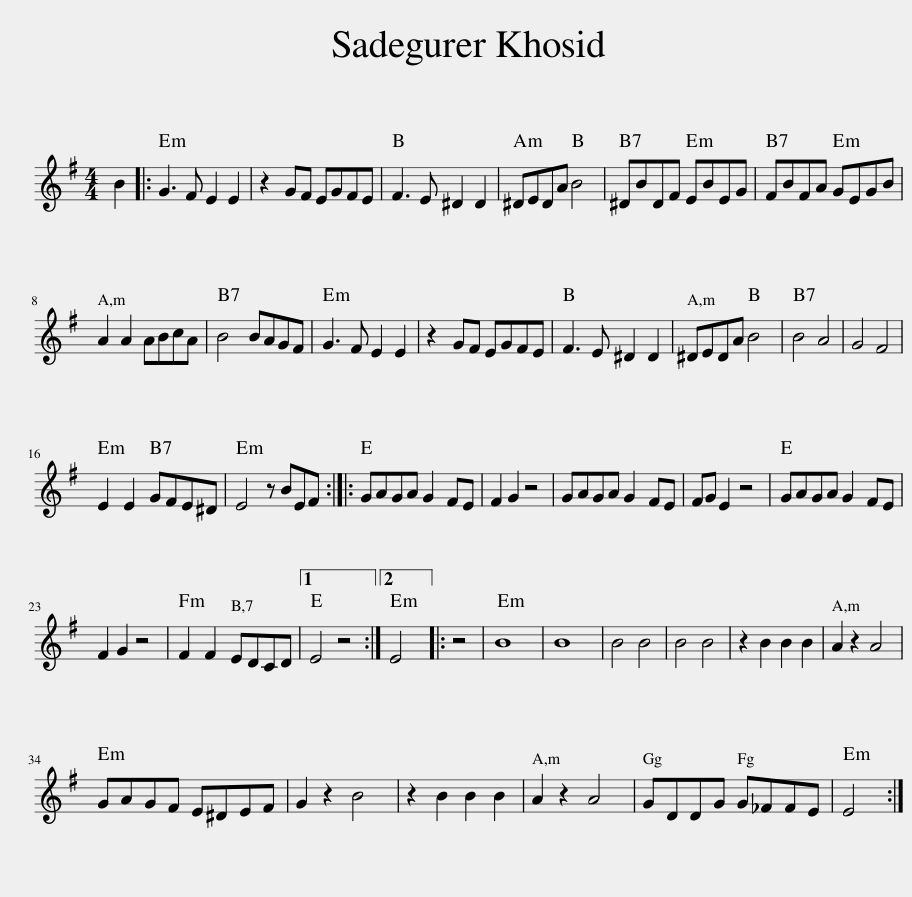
X:1
L:1/8
M:4/4
I:linebreak $
K:Emin
V:1 treble
V:1
 B2 |: G3 F E2 E2 | z2 GF EGFE | F3 E ^D2 D2 | ^DEDA B4 | %5
 ^DBDF EBEG | FBFA GEGB |$ A2 A2 ABcA | B4 BAGF | G3 F E2 E2 | %10
 z2 GF EGFE | F3 E ^D2 D2 | ^DEDA B4 | B4 A4 | G4 F4 |$ %15
 E2 E2 GFE^D | E4 z BEF :: GAGA G2 FE | F2 G2 z4 | GAGA G2 FE | %20
 FG E2 z4 | GAGA G2 FE |$ F2 G2 z4 | F2 F2 EDCD |1 E4 z4 :|2 %25
 E4 |: z4 | B8 | B8 | B4 B4 | %30
 B4 B4 | z2 B2 B2 B2 | A2 z2 A4 |$ GAGF E^DEF | G2 z2 B4 | %35
 z2 B2 B2 B2 | A2 z2 A4 | GDDG G_FFE | E4 :| %39
